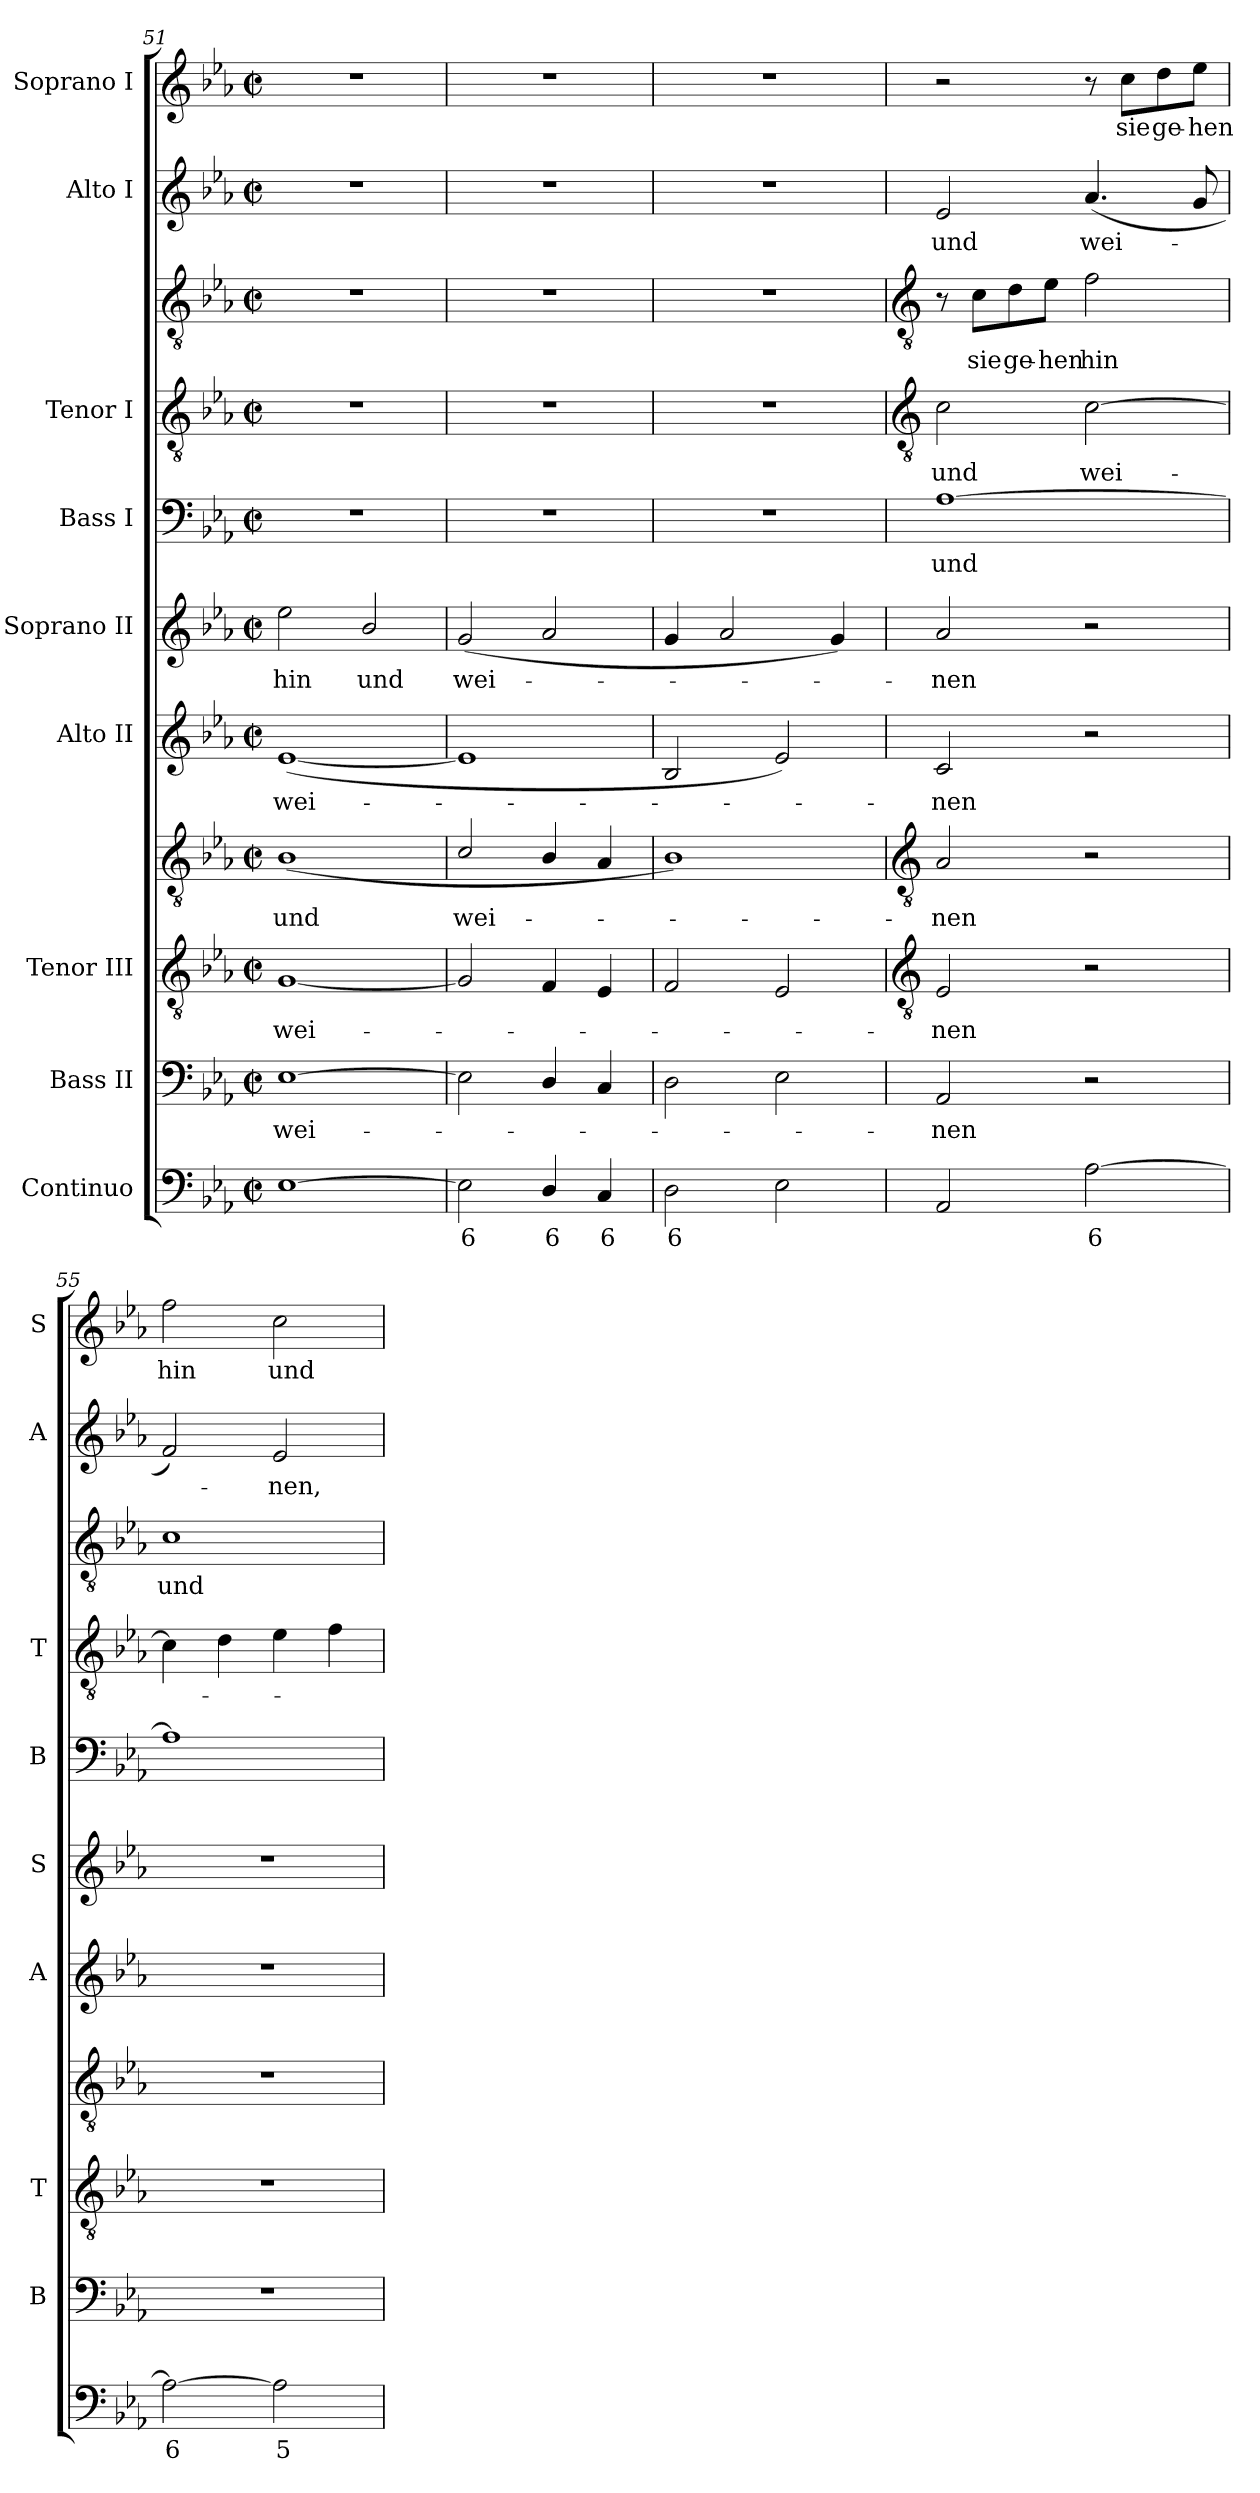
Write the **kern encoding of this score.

**kern	**text	**kern	**text	**kern	**text	**kern	**text	**kern	**text	**kern	**text	**kern	**text	**kern	**text	**kern	**text	**kern	**text	**kern	**text
*part9	*part9	*part8	*part8	*part7	*part7	*part7	*part7	*part6	*part6	*part5	*part5	*part4	*part4	*part3	*part3	*part3	*part3	*part2	*part2	*part1	*part1
*staff11	*staff11	*staff10	*staff10	*staff9	*staff9	*staff8	*staff8	*staff7	*staff7	*staff6	*staff6	*staff5	*staff5	*staff4	*staff4	*staff3	*staff3	*staff2	*staff2	*staff1	*staff1
*I"Continuo	*	*I"Bass II	*	*I"Tenor III	*	*	*	*I"Alto II	*	*I"Soprano II	*	*I"Bass I	*	*I"Tenor I	*	*	*	*I"Alto I	*	*I"Soprano I	*
*	*	*I'B	*	*I'T	*	*	*	*I'A	*	*I'S	*	*I'B	*	*I'T	*	*	*	*I'A	*	*I'S	*
*clefF4	*	*clefF4	*	*clefGv2	*	*clefGv2	*	*clefG2	*	*clefG2	*	*clefF4	*	*clefGv2	*	*clefGv2	*	*clefG2	*	*clefG2	*
*k[b-e-a-]	*	*k[b-e-a-]	*	*k[b-e-a-]	*	*k[b-e-a-]	*	*k[b-e-a-]	*	*k[b-e-a-]	*	*k[b-e-a-]	*	*k[b-e-a-]	*	*k[b-e-a-]	*	*k[b-e-a-]	*	*k[b-e-a-]	*
*E-:	*	*E-:	*	*E-:	*	*E-:	*	*E-:	*	*E-:	*	*E-:	*	*E-:	*	*E-:	*	*E-:	*	*E-:	*
*M2/2	*	*M2/2	*	*M2/2	*	*M2/2	*	*M2/2	*	*M2/2	*	*M2/2	*	*M2/2	*	*M2/2	*	*M2/2	*	*M2/2	*
*met(c|)	*	*met(c|)	*	*met(c|)	*	*met(c|)	*	*met(c|)	*	*met(c|)	*	*met(c|)	*	*met(c|)	*	*met(c|)	*	*met(c|)	*	*met(c|)	*
=51	=51	=51	=51	=51	=51	=51	=51	=51	=51	=51	=51	=51	=51	=51	=51	=51	=51	=51	=51	=51	=51
!	!	!	!LO:LY:b	!	!LO:LY:b	!	!LO:LY:b	!	!LO:LY:b	!	!LO:LY:b	!	!	!	!	!	!	!	!	!	!
[1E-	.	[1E-	wei-	[1G	wei-	(<1B-/	und	(<[1e-	wei-	2ee-	hin	1r	.	1r	.	1r	.	1r	.	1r	.
!	!	!	!	!	!	!	!	!	!	!	!LO:LY:b	!	!	!	!	!	!	!	!	!	!
.	.	.	.	.	.	.	.	.	.	2b-/	und	.	.	.	.	.	.	.	.	.	.
=52	=52	=52	=52	=52	=52	=52	=52	=52	=52	=52	=52	=52	=52	=52	=52	=52	=52	=52	=52	=52	=52
!	!LO:LY:b	!	!	!	!	!	!LO:LY:b	!	!	!	!LO:LY:b	!	!	!	!	!	!	!	!	!	!
2E-]	6	2E-]	.	2G]	.	2c/	wei-	1e-]	.	(<2g	wei-	1r	.	1r	.	1r	.	1r	.	1r	.
!	!LO:LY:b	!	!	!	!	!	!	!	!	!	!	!	!	!	!	!	!	!	!	!	!
4D/	6	4D/	.	4F	.	4B-/	.	.	.	2a-	.	.	.	.	.	.	.	.	.	.	.
!	!LO:LY:b	!	!	!	!	!	!	!	!	!	!	!	!	!	!	!	!	!	!	!	!
4C	6	4C	.	4E-	.	4A-	.	.	.	.	.	.	.	.	.	.	.	.	.	.	.
=53	=53	=53	=53	=53	=53	=53	=53	=53	=53	=53	=53	=53	=53	=53	=53	=53	=53	=53	=53	=53	=53
!	!LO:LY:b	!	!	!	!	!	!	!	!	!	!	!	!	!	!	!	!	!	!	!	!
2D	6	2D	.	2F	.	1B-/)	.	2B-	.	4g	.	1r	.	1r	.	1r	.	1r	.	1r	.
.	.	.	.	.	.	.	.	.	.	2a-	.	.	.	.	.	.	.	.	.	.	.
2E-	.	2E-	.	2E-	.	.	.	2e-)	.	.	.	.	.	.	.	.	.	.	.	.	.
.	.	.	.	.	.	.	.	.	.	4g)	.	.	.	.	.	.	.	.	.	.	.
!!LO:LB:g=z
=54	=54	=54	=54	=54	=54	=54	=54	=54	=54	=54	=54	=54	=54	=54	=54	=54	=54	=54	=54	=54	=54
*	*	*	*	*clefGv2	*	*clefGv2	*	*	*	*	*	*	*	*clefGv2	*	*clefGv2	*	*	*	*	*
!	!	!	!LO:LY:b	!	!LO:LY:b	!	!LO:LY:b	!	!LO:LY:b	!	!LO:LY:b	!	!LO:LY:b	!	!LO:LY:b	!	!	!	!LO:LY:b	!	!
2AA-	.	2AA-	nen	2E-	nen	2A-	nen	2c	nen	2a-	nen	[1A-	und	2c	und	8r	.	2e-	und	2r	.
!	!	!	!	!	!	!	!	!	!	!	!	!	!	!	!	!	!LO:LY:b	!	!	!	!
.	.	.	.	.	.	.	.	.	.	.	.	.	.	.	.	8c\L	sie	.	.	.	.
!	!	!	!	!	!	!	!	!	!	!	!	!	!	!	!	!	!LO:LY:b	!	!	!	!
.	.	.	.	.	.	.	.	.	.	.	.	.	.	.	.	8d\	ge-	.	.	.	.
!	!	!	!	!	!	!	!	!	!	!	!	!	!	!	!	!	!LO:LY:b	!	!	!	!
.	.	.	.	.	.	.	.	.	.	.	.	.	.	.	.	8e-\J	-hen	.	.	.	.
!	!LO:LY:b	!	!	!	!	!	!	!	!	!	!	!	!	!	!LO:LY:b	!	!LO:LY:b	!	!LO:LY:b	!	!
[2A-	6	2r	.	2r	.	2r	.	2r	.	2r	.	.	.	[2c	wei-	2f	hin	(<4.a-	wei-	8r	.
!	!	!	!	!	!	!	!	!	!	!	!	!	!	!	!	!	!	!	!	!	!LO:LY:b
.	.	.	.	.	.	.	.	.	.	.	.	.	.	.	.	.	.	.	.	8cc\L	sie
!	!	!	!	!	!	!	!	!	!	!	!	!	!	!	!	!	!	!	!	!	!LO:LY:b
.	.	.	.	.	.	.	.	.	.	.	.	.	.	.	.	.	.	.	.	8dd\	ge-
!	!	!	!	!	!	!	!	!	!	!	!	!	!	!	!	!	!	!	!	!	!LO:LY:b
.	.	.	.	.	.	.	.	.	.	.	.	.	.	.	.	.	.	8g	.	8ee-\J	-hen
=55	=55	=55	=55	=55	=55	=55	=55	=55	=55	=55	=55	=55	=55	=55	=55	=55	=55	=55	=55	=55	=55
!	!LO:LY:b	!	!	!	!	!	!	!	!	!	!	!	!	!	!	!	!LO:LY:b	!	!	!	!LO:LY:b
2A-_	6	1r	.	1r	.	1r	.	1r	.	1r	.	1A-]	.	4c]	.	1c	und	2f)	.	2ff	hin
.	.	.	.	.	.	.	.	.	.	.	.	.	.	4d	.	.	.	.	.	.	.
!	!LO:LY:b	!	!	!	!	!	!	!	!	!	!	!	!	!	!	!	!	!	!LO:LY:b	!	!LO:LY:b
2A-]	5	.	.	.	.	.	.	.	.	.	.	.	.	4e-	.	.	.	2e-	nen,	2cc	und
.	.	.	.	.	.	.	.	.	.	.	.	.	.	4f	.	.	.	.	.	.	.
=	=	=	=	=	=	=	=	=	=	=	=	=	=	=	=	=	=	=	=	=	=
*-	*-	*-	*-	*-	*-	*-	*-	*-	*-	*-	*-	*-	*-	*-	*-	*-	*-	*-	*-	*-	*-
